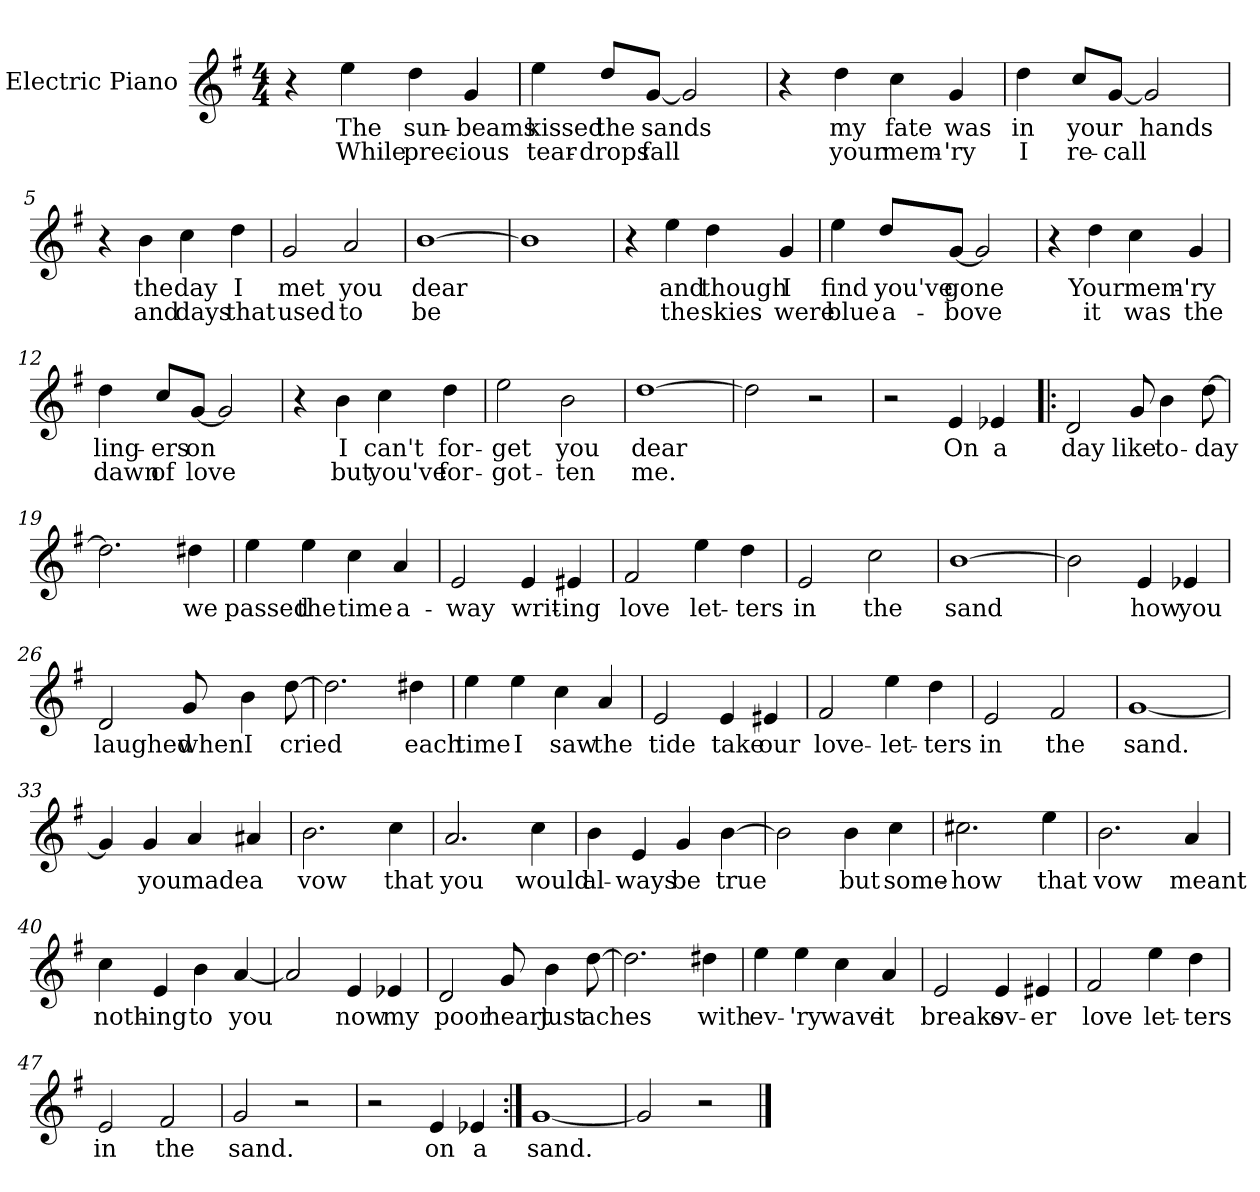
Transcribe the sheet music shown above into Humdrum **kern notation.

**kern	**text	**text
*part1	*part1	*part1
*staff1	*staff1	*staff1
*I"Electric Piano	*	*
*I'E.Pno	*	*
*clefG2	*	*
*k[f#]	*	*
*G:	*	*
*M4/4	*	*
=1	=1	=1
4r	.	.
4ee\	The	While
4dd\	sun-	prec-
4g/	-beams	-ious
=2	=2	=2
4ee\	kissed	tear-
8dd/L	the	-drops
[8g/J	sands	fall
2g/]	.	.
=3	=3	=3
4r	.	.
4dd\	my	your
4cc\	fate	mem-
4g/	was	-'ry
=4	=4	=4
4dd\	in	I
8cc/L	your	re-
[8g/J	.	-call
2g/]	hands	.
!!LO:LB:g=z
=5	=5	=5
4r	.	.
4b\	the	and
4cc\	day	days
4dd\	I	that
=6	=6	=6
2g/	met	used
2a/	you	to
=7	=7	=7
[1b	dear	be
=8	=8	=8
1b]	.	.
!!LO:LB:g=z
=9	=9	=9
4r	.	.
4ee\	and	the
4dd\	though	skies
4g/	I	were
=10	=10	=10
4ee\	find	blue
8dd/L	you've	a-
[8g/J	gone	-bove
2g/]	.	.
=11	=11	=11
4r	.	.
4dd\	Your	it
4cc\	mem-	was
4g/	-'ry	the
=12	=12	=12
4dd\	ling-	dawn
8cc/L	-ers	of
[8g/J	on	love
2g/]	.	.
!!LO:LB:g=z
=13	=13	=13
4r	.	.
4b\	I	but
4cc\	can't	you've
4dd\	for-	for-
=14	=14	=14
2ee\	-get	-got-
2b\	you	-ten
=15	=15	=15
[1dd	dear	me.
=16	=16	=16
2dd\]	.	.
2r	.	.
!!LO:LB:g=z
=17	=17	=17
2r	.	.
4e/	On	.
4e-X/	a	.
=18!|:	=18!|:	=18!|:
2d/	day	.
8g/	like	.
4b\	to-	.
[8dd\	-day	.
=19	=19	=19
2.dd\]	.	.
4dd#X\	we	.
=20	=20	=20
4ee\	passed	.
4ee\	the	.
4cc\	time	.
4a/	a-	.
!!LO:LB:g=z
=21	=21	=21
2e/	-way	.
4e/	writ-	.
4e#X/	ing	.
=22	=22	=22
2f#/	love	.
4ee\	let-	.
4dd\	-ters	.
=23	=23	=23
2e/	in	.
2cc\	the	.
=24	=24	=24
[1b	sand	.
!!LO:LB:g=z
=25	=25	=25
2b\]	.	.
4e/	how	.
4e-X/	you	.
=26	=26	=26
2d/	laughed	.
8g/	when	.
4b\	I	.
[8dd\	cried	.
=27	=27	=27
2.dd\]	.	.
4dd#X\	each	.
=28	=28	=28
4ee\	time	.
4ee\	I	.
4cc\	saw	.
4a/	the	.
!!LO:PB:g=z
=29	=29	=29
2e/	tide	.
4e/	take	.
4e#X/	our	.
=30	=30	=30
2f#/	love-	.
4ee\	-let-	.
4dd\	-ters	.
=31	=31	=31
2e/	in	.
2f#/	the	.
=32	=32	=32
[1g	sand.	.
!!LO:LB:g=z
=33	=33	=33
4g/]	.	.
4g/	you	.
4a/	made	.
4a#X/	a	.
=34	=34	=34
2.b\	vow	.
4cc\	that	.
=35	=35	=35
2.a/	you	.
4cc\	would	.
=36	=36	=36
4b\	al-	.
4e/	-ways	.
4g/	be	.
[4b\	true	.
!!LO:LB:g=z
=37	=37	=37
2b\]	.	.
4b\	but	.
4cc\	some-	.
=38	=38	=38
2.cc#X\	-how	.
4ee\	that	.
=39	=39	=39
2.b\	vow	.
4a/	meant	.
=40	=40	=40
4cc\	noth-	.
4e/	-ing	.
4b\	to	.
[4a/	you	.
!!LO:LB:g=z
=41	=41	=41
2a/]	.	.
4e/	now	.
4e-X/	my	.
=42	=42	=42
2d/	poor	.
8g/	heart	.
4b\	just	.
[8dd\	aches	.
=43	=43	=43
2.dd\]	.	.
4dd#X\	with	.
=44	=44	=44
4ee\	ev-	.
4ee\	-'ry	.
4cc\	wave	.
4a/	it	.
!!LO:LB:g=z
=45	=45	=45
2e/	breaks	.
4e/	ov-	.
4e#X/	-er	.
=46	=46	=46
2f#/	love	.
4ee\	let-	.
4dd\	-ters	.
=47	=47	=47
2e/	in	.
2f#/	the	.
=48	=48	=48
2g/	sand.	.
2r	.	.
=49	=49	=49
2r	.	.
4e/	on	.
4e-X/	a	.
=50:|!	=50:|!	=50:|!
[1g	sand.	.
=51	=51	=51
2g/]	.	.
2r	.	.
==	==	==
*-	*-	*-
